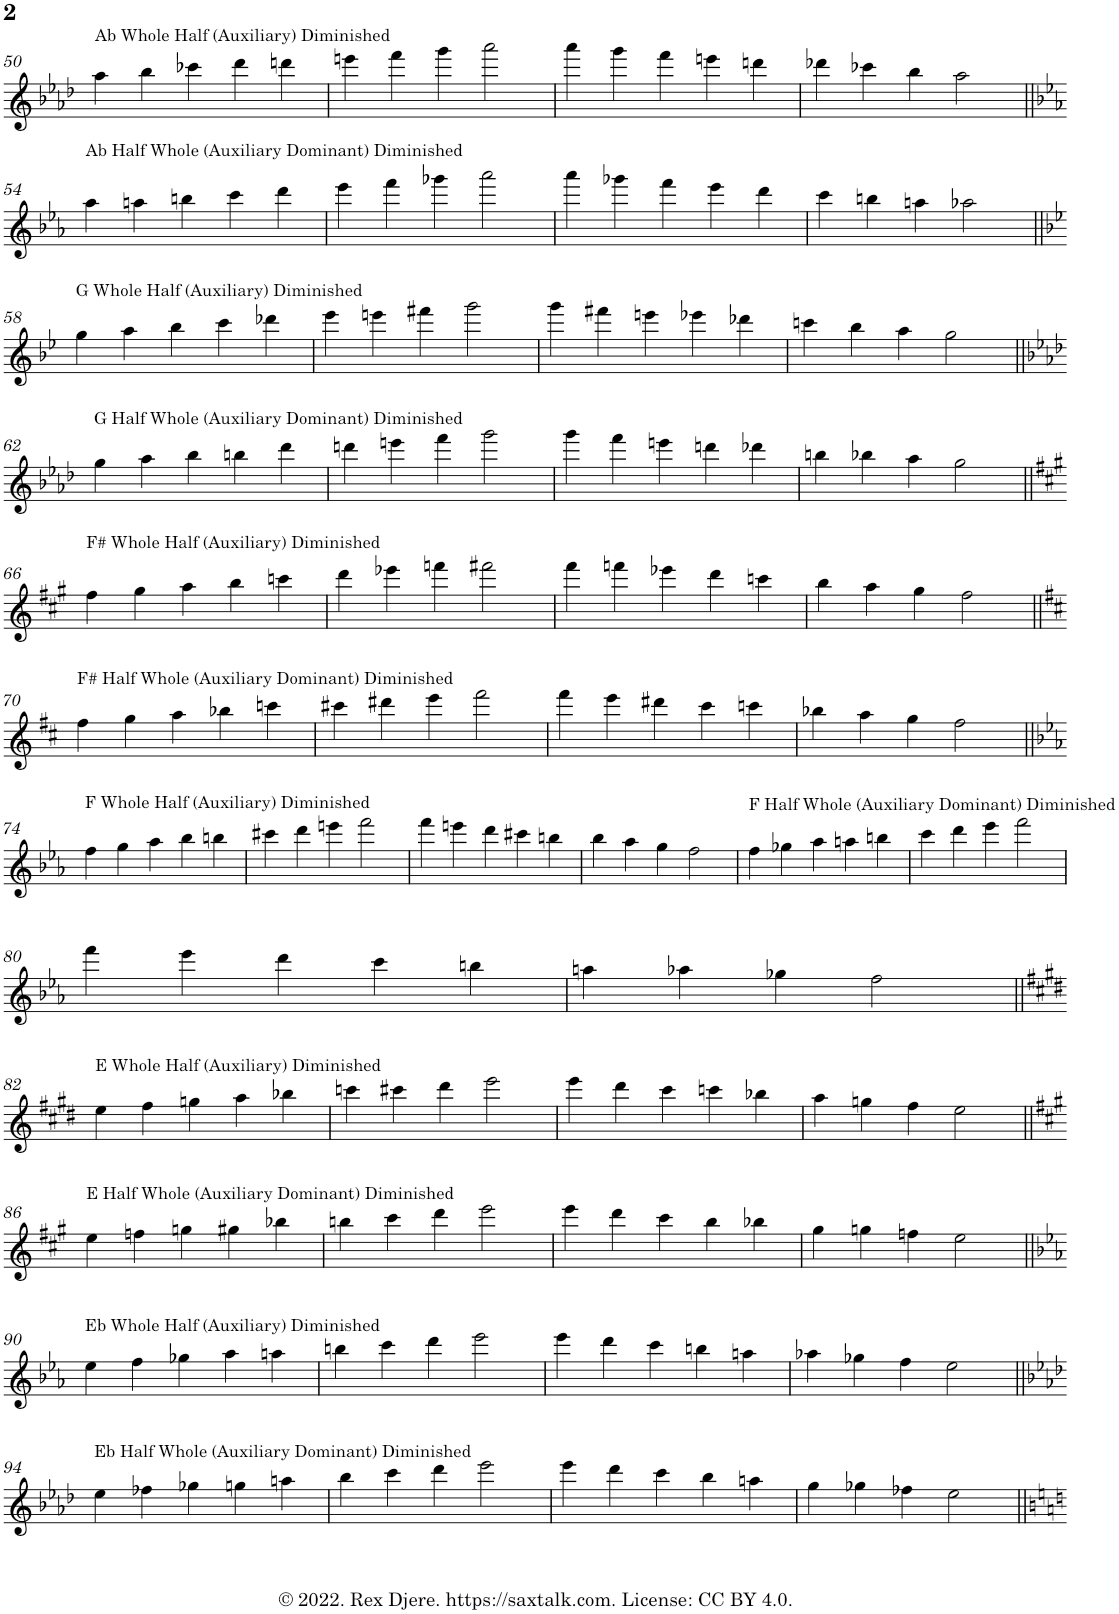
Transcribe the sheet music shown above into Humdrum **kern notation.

**kern
*part1
*staff1
*I"Alto Saxophone
*I'A. Sax.
!!LO:PB:g=z
*clefG2
*Trd5c9
*k[b-e-a-d-]
*M5/4
=50
!LO:TX:a:t=Ab Whole Half (Auxiliary) Diminished
4aa-\
4bb-\
4ccc-X\
4ddd-\
4dddn\
=51
4eeen\
4fff\
4ggg\
2aaa-\
=52
4aaa-\
4ggg\
4fff\
4eeen\
4dddn\
=53
4ddd-X\
4ccc-X\
4bb-\
2aa-\
!!LO:LB:g=z
=54||
*k[b-e-a-]
!LO:TX:a:t=Ab Half Whole (Auxiliary Dominant) Diminished
4aa-\
4aan\
4bbn\
4ccc\
4ddd\
=55
4eee-\
4fff\
4ggg-X\
2aaa-\
=56
4aaa-\
4ggg-X\
4fff\
4eee-\
4ddd\
=57
4ccc\
4bbn\
4aan\
2aa-X\
!!LO:LB:g=z
=58||
*k[b-e-]
!LO:TX:a:t=G Whole Half (Auxiliary) Diminished
4gg\
4aa\
4bb-\
4ccc\
4ddd-X\
=59
4eee-\
4eeen\
4fff#X\
2ggg\
=60
4ggg\
4fff#X\
4eeen\
4eee-X\
4ddd-X\
=61
4cccn\
4bb-\
4aa\
2gg\
!!LO:LB:g=z
=62||
*k[b-e-a-d-]
!LO:TX:a:t=G Half Whole (Auxiliary Dominant) Diminished
4gg\
4aa-\
4bb-\
4bbn\
4ddd-\
=63
4dddn\
4eeen\
4fff\
2ggg\
=64
4ggg\
4fff\
4eeen\
4dddn\
4ddd-X\
=65
4bbn\
4bb-X\
4aa-\
2gg\
!!LO:LB:g=z
=66||
*k[f#c#g#]
!LO:TX:a:t=F# Whole Half (Auxiliary) Diminished
4ff#\
4gg#\
4aa\
4bb\
4cccn\
=67
4ddd\
4eee-X\
4fffn\
2fff#X\
=68
4fff#\
4fffn\
4eee-X\
4ddd\
4cccn\
=69
4bb\
4aa\
4gg#\
2ff#\
!!LO:LB:g=z
=70||
*k[f#c#]
!LO:TX:a:t=F# Half Whole (Auxiliary Dominant) Diminished
4ff#\
4gg\
4aa\
4bb-X\
4cccn\
=71
4ccc#X\
4ddd#X\
4eee\
2fff#\
=72
4fff#\
4eee\
4ddd#X\
4ccc#\
4cccn\
=73
4bb-X\
4aa\
4gg\
2ff#\
!!LO:LB:g=z
=74||
*k[b-e-a-]
!LO:TX:a:t=F Whole Half (Auxiliary) Diminished
4ff\
4gg\
4aa-\
4bb-\
4bbn\
=75
4ccc#X\
4ddd\
4eeen\
2fff\
=76
4fff\
4eeen\
4ddd\
4ccc#X\
4bbn\
=77
4bb-\
4aa-\
4gg\
2ff\
=78
!LO:TX:a:t=F Half Whole (Auxiliary Dominant) Diminished
4ff\
4gg-X\
4aa-\
4aan\
4bbn\
=79
4ccc\
4ddd\
4eee-\
2fff\
!!LO:LB:g=z
=80
4fff\
4eee-\
4ddd\
4ccc\
4bbn\
=81
4aan\
4aa-X\
4gg-X\
2ff\
!!LO:LB:g=z
=82||
*k[f#c#g#d#]
!LO:TX:a:t=E Whole Half (Auxiliary) Diminished
4ee\
4ff#\
4ggn\
4aa\
4bb-X\
=83
4cccn\
4ccc#X\
4ddd#\
2eee\
=84
4eee\
4ddd#\
4ccc#\
4cccn\
4bb-X\
=85
4aa\
4ggn\
4ff#\
2ee\
!!LO:LB:g=z
=86||
*k[f#c#g#]
!LO:TX:a:t=E Half Whole (Auxiliary Dominant) Diminished
4ee\
4ffn\
4ggn\
4gg#X\
4bb-X\
=87
4bbn\
4ccc#\
4ddd\
2eee\
=88
4eee\
4ddd\
4ccc#\
4bb\
4bb-X\
=89
4gg#\
4ggn\
4ffn\
2ee\
!!LO:LB:g=z
=90||
*k[b-e-a-]
!LO:TX:a:t=Eb Whole Half (Auxiliary) Diminished
4ee-\
4ff\
4gg-X\
4aa-\
4aan\
=91
4bbn\
4ccc\
4ddd\
2eee-\
=92
4eee-\
4ddd\
4ccc\
4bbn\
4aan\
=93
4aa-X\
4gg-X\
4ff\
2ee-\
!!LO:LB:g=z
=94||
*k[b-e-a-d-]
!LO:TX:a:t=Eb Half Whole (Auxiliary Dominant) Diminished
4ee-\
4ff-X\
4gg-X\
4ggn\
4aan\
=95
4bb-\
4ccc\
4ddd-\
2eee-\
=96
4eee-\
4ddd-\
4ccc\
4bb-\
4aan\
=97
4gg\
4gg-X\
4ff-X\
2ee-\
=||
*-
